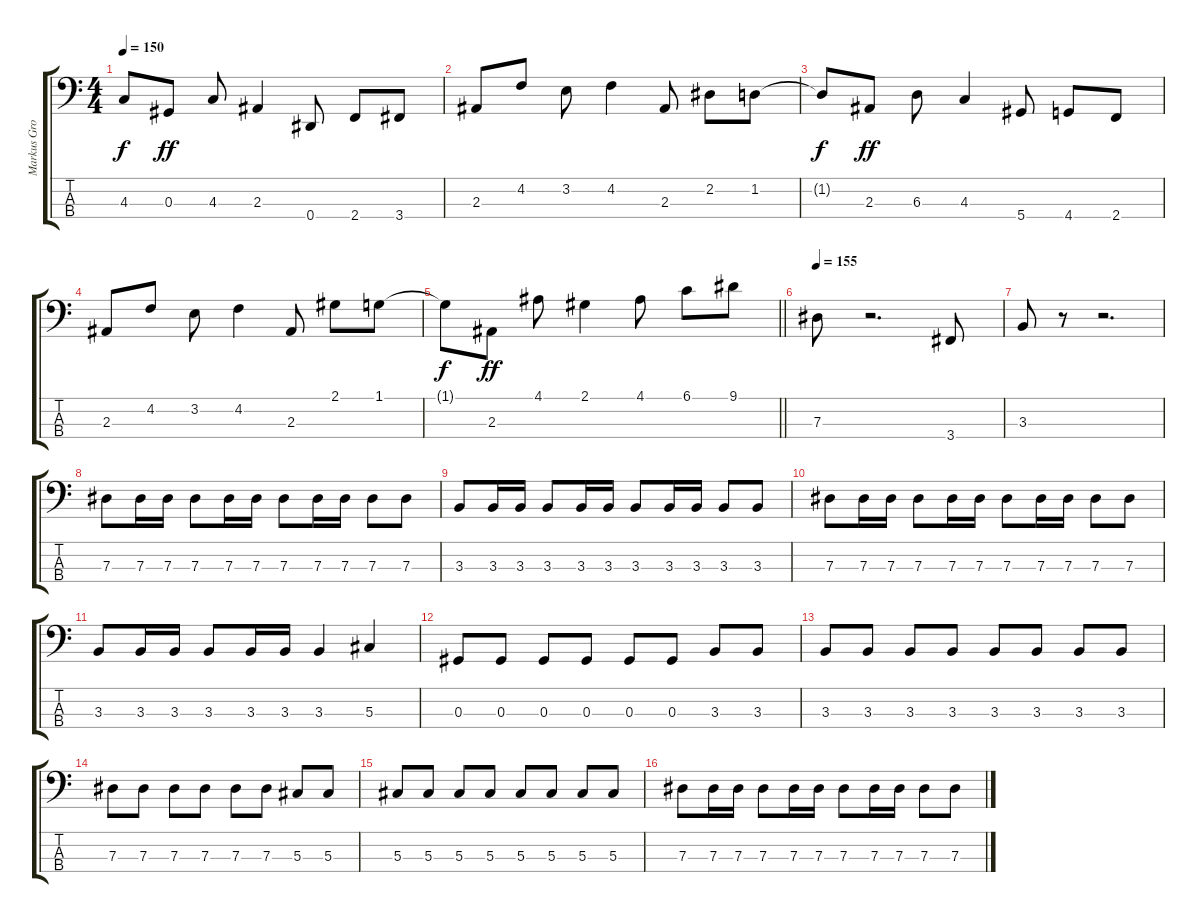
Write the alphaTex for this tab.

\track ("Markus Grosskopf" "Markus Gro") {instrument electricbasspick}
\staff {score tabs}
\tuning (Gb2 Db2 Ab1 Eb1) {hide}
\ts (4 4)
\tempo 150
\clef f4
\ks c
4.3{t}.8{dy f} 0.3.8{dy ff} 4.3.8 2.3.4 0.4.8 2.4.8 3.4.8 |
2.3.8 4.2.8 3.2.8 4.2.4 2.3.8 2.2.8 1.2.8 |
1.2{t}.8{dy f} 2.3.8{dy ff} 6.3.8 4.3.4 5.4.8 4.4.8 2.4.8 |
2.3.8 4.2.8 3.2.8 4.2.4 2.3.8 2.1.8 1.1.8 |
\barLineRight lightlight
1.1{t}.8{dy f} 2.3.8{dy ff} 4.1.8 2.1.4 4.1.8 6.1.8 9.1.8 |
\section ("" "")
\tempo 155
7.3.8 r.2{d} 3.4.8 |
3.3.8 r.8 r.2{d} |
7.3.8 7.3.16 7.3.16 7.3.8 7.3.16 7.3.16 7.3.8 7.3.16 7.3.16 7.3.8 7.3.8 |
3.3.8 3.3.16 3.3.16 3.3.8 3.3.16 3.3.16 3.3.8 3.3.16 3.3.16 3.3.8 3.3.8 |
7.3.8 7.3.16 7.3.16 7.3.8 7.3.16 7.3.16 7.3.8 7.3.16 7.3.16 7.3.8 7.3.8 |
3.3.8 3.3.16 3.3.16 3.3.8 3.3.16 3.3.16 3.3.4 5.3.4 |
0.3.8 0.3.8 0.3.8 0.3.8 0.3.8 0.3.8 3.3.8 3.3.8 |
3.3.8 3.3.8 3.3.8 3.3.8 3.3.8 3.3.8 3.3.8 3.3.8 |
7.3.8 7.3.8 7.3.8 7.3.8 7.3.8 7.3.8 5.3.8 5.3.8 |
5.3.8 5.3.8 5.3.8 5.3.8 5.3.8 5.3.8 5.3.8 5.3.8 |
7.3.8 7.3.16 7.3.16 7.3.8 7.3.16 7.3.16 7.3.8 7.3.16 7.3.16 7.3.8 7.3.8
